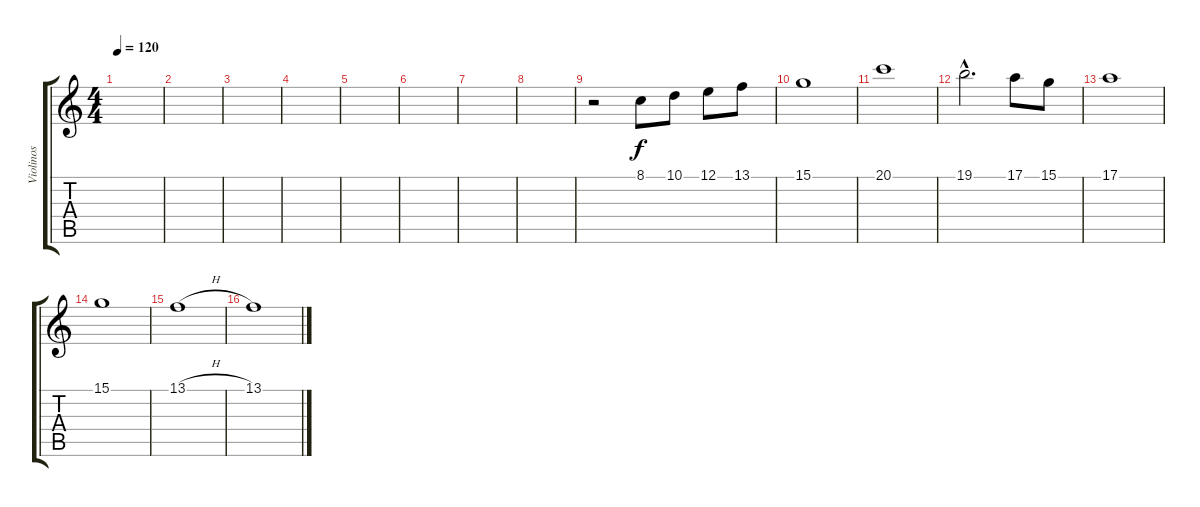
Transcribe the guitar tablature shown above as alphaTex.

\track ("Violinos" "Violinos") {instrument violin}
\staff {score tabs}
\tuning (E4 B3 G3 D3 A2 E2) {hide}
\ts (4 4)
\tempo 120
\clef g2
\ks c
|
|
|
|
|
|
|
|
r.2 8.1.8 10.1.8 12.1.8 13.1.8 |
15.1.1 |
20.1.1 |
19.1{hac}.2{d} 17.1.8 15.1.8 |
17.1.1 |
15.1.1 |
13.1{h}.1 |
13.1.1
